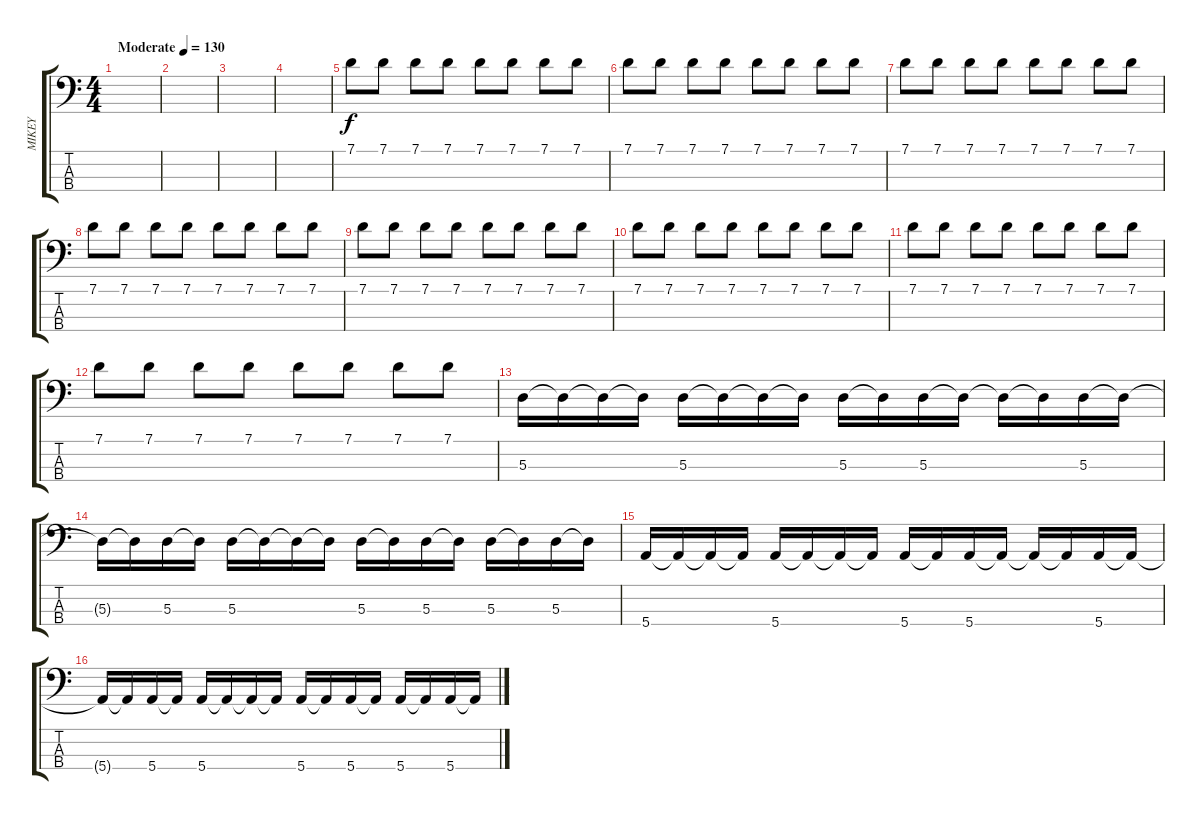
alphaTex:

\track ("MIKEY" "MIKEY") {instrument electricbassfinger}
\staff {score tabs}
\tuning (G2 D2 A1 E1) {hide}
\ts (4 4)
\tempo (130 "Moderate")
\clef f4
\ks c
|
|
|
|
7.1.8 7.1.8 7.1.8 7.1.8 7.1.8 7.1.8 7.1.8 7.1.8 |
7.1.8 7.1.8 7.1.8 7.1.8 7.1.8 7.1.8 7.1.8 7.1.8 |
7.1.8 7.1.8 7.1.8 7.1.8 7.1.8 7.1.8 7.1.8 7.1.8 |
7.1.8 7.1.8 7.1.8 7.1.8 7.1.8 7.1.8 7.1.8 7.1.8 |
7.1.8 7.1.8 7.1.8 7.1.8 7.1.8 7.1.8 7.1.8 7.1.8 |
7.1.8 7.1.8 7.1.8 7.1.8 7.1.8 7.1.8 7.1.8 7.1.8 |
7.1.8 7.1.8 7.1.8 7.1.8 7.1.8 7.1.8 7.1.8 7.1.8 |
7.1.8 7.1.8 7.1.8 7.1.8 7.1.8 7.1.8 7.1.8 7.1.8 |
5.3.16 5.3{t}.16 5.3{t}.16 5.3{t}.16 5.3.16 5.3{t}.16 5.3{t}.16 5.3{t}.16 5.3.16 5.3{t}.16 5.3.16 5.3{t}.16 5.3{t}.16 5.3{t}.16 5.3.16 5.3{t}.16 |
5.3{t}.16 5.3{t}.16 5.3.16 5.3{t}.16 5.3.16 5.3{t}.16 5.3{t}.16 5.3{t}.16 5.3.16 5.3{t}.16 5.3.16 5.3{t}.16 5.3.16 5.3{t}.16 5.3.16 5.3{t}.16 |
5.4.16 5.4{t}.16 5.4{t}.16 5.4{t}.16 5.4.16 5.4{t}.16 5.4{t}.16 5.4{t}.16 5.4.16 5.4{t}.16 5.4.16 5.4{t}.16 5.4{t}.16 5.4{t}.16 5.4.16 5.4{t}.16 |
5.4{t}.16 5.4{t}.16 5.4.16 5.4{t}.16 5.4.16 5.4{t}.16 5.4{t}.16 5.4{t}.16 5.4.16 5.4{t}.16 5.4.16 5.4{t}.16 5.4.16 5.4{t}.16 5.4.16 5.4{t}.16
